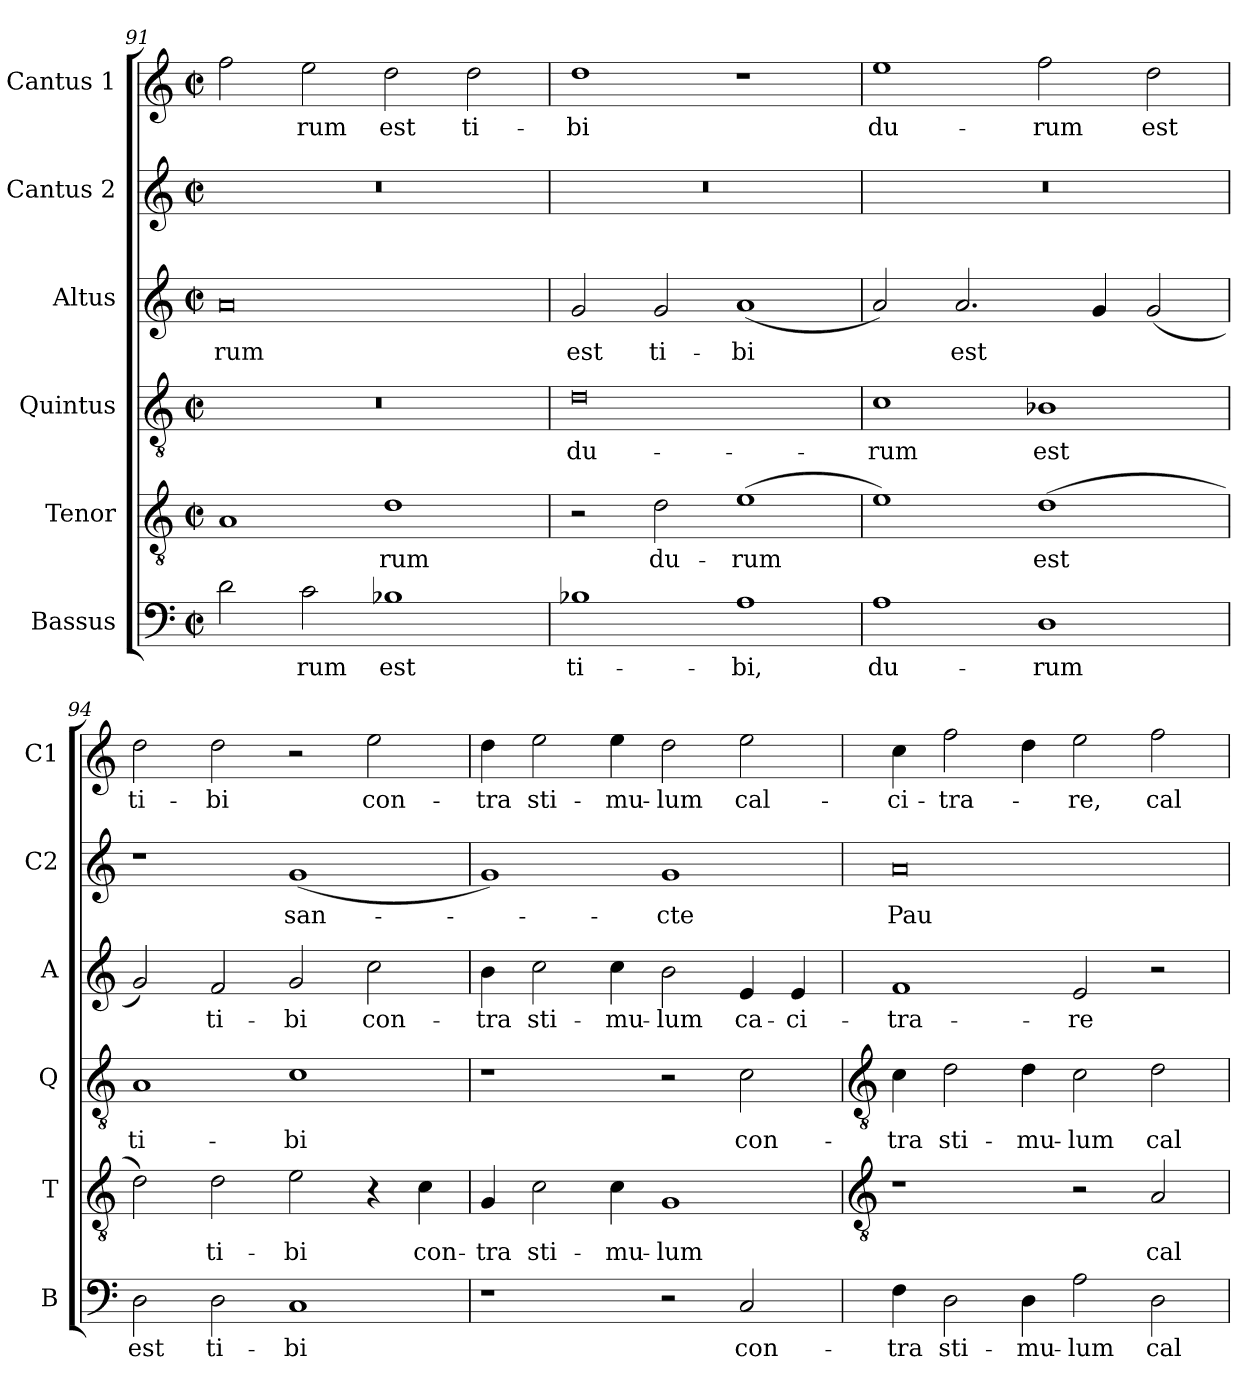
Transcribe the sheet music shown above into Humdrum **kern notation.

**kern	**text	**kern	**text	**kern	**text	**kern	**text	**kern	**text	**kern	**text
*part6	*part6	*part5	*part5	*part4	*part4	*part3	*part3	*part2	*part2	*part1	*part1
*staff6	*staff6	*staff5	*staff5	*staff4	*staff4	*staff3	*staff3	*staff2	*staff2	*staff1	*staff1
*I"Bassus	*	*I"Tenor	*	*I"Quintus	*	*I"Altus	*	*I"Cantus 2	*	*I"Cantus 1	*
*I'B	*	*I'T	*	*I'Q	*	*I'A	*	*I'C2	*	*I'C1	*
*clefF4	*	*clefGv2	*	*clefGv2	*	*clefG2	*	*clefG2	*	*clefG2	*
*k[]	*	*k[]	*	*k[]	*	*k[]	*	*k[]	*	*k[]	*
*C:	*	*C:	*	*C:	*	*C:	*	*C:	*	*C:	*
*M4/2	*	*M4/2	*	*M4/2	*	*M4/2	*	*M4/2	*	*M4/2	*
*met(c|)	*	*met(c|)	*	*met(c|)	*	*met(c|)	*	*met(c|)	*	*met(c|)	*
=91	=91	=91	=91	=91	=91	=91	=91	=91	=91	=91	=91
!	!	!	!	!	!	!	!LO:LY:b	!	!	!	!
2d	.	1A	.	0r	.	0a	-rum	0r	.	2ff	.
!	!LO:LY:b	!	!	!	!	!	!	!	!	!	!LO:LY:b
2c	-rum	.	.	.	.	.	.	.	.	2ee	-rum
!	!LO:LY:b	!	!LO:LY:b	!	!	!	!	!	!	!	!LO:LY:b
1B-X	est	1d	-rum	.	.	.	.	.	.	2dd	est
!	!	!	!	!	!	!	!	!	!	!	!LO:LY:b
.	.	.	.	.	.	.	.	.	.	2dd	ti-
=92	=92	=92	=92	=92	=92	=92	=92	=92	=92	=92	=92
!	!LO:LY:b	!	!	!	!LO:LY:b	!	!LO:LY:b	!	!	!	!LO:LY:b
1B-X	ti-	2r	.	0d	du-	2g	est	0r	.	1dd	-bi
!	!	!	!LO:LY:b	!	!	!	!LO:LY:b	!	!	!	!
.	.	2d	du-	.	.	2g	ti-	.	.	.	.
!	!LO:LY:b	!	!LO:LY:b	!	!	!	!LO:LY:b	!	!	!	!
1A	-bi,	(>1e	-rum	.	.	(<1a	-bi	.	.	1r	.
=93	=93	=93	=93	=93	=93	=93	=93	=93	=93	=93	=93
!	!LO:LY:b	!	!	!	!LO:LY:b	!	!	!	!	!	!LO:LY:b
1A	du-	1e)	.	1c	-rum	2a)	.	0r	.	1ee	du-
!	!	!	!	!	!	!	!LO:LY:b	!	!	!	!
.	.	.	.	.	.	2.a	est	.	.	.	.
!	!LO:LY:b	!	!LO:LY:b	!	!LO:LY:b	!	!	!	!	!	!LO:LY:b
1D	-rum	(>1d	est	1B-X	est	.	.	.	.	2ff	-rum
.	.	.	.	.	.	4g	.	.	.	.	.
!	!	!	!	!	!	!	!	!	!	!	!LO:LY:b
.	.	.	.	.	.	(<2g	.	.	.	2dd	est
=94	=94	=94	=94	=94	=94	=94	=94	=94	=94	=94	=94
!	!LO:LY:b	!	!	!	!LO:LY:b	!	!	!	!	!	!LO:LY:b
2D	est	2d)	.	1A	ti-	2g)	.	1r	.	2dd	ti-
!	!LO:LY:b	!	!LO:LY:b	!	!	!	!LO:LY:b	!	!	!	!LO:LY:b
2D	ti-	2d	ti-	.	.	2f	ti-	.	.	2dd	-bi
!	!LO:LY:b	!	!LO:LY:b	!	!LO:LY:b	!	!LO:LY:b	!	!LO:LY:b	!	!
1C	-bi	2e	-bi	1c	-bi	2g	-bi	(<1g	san-	2r	.
!	!	!	!	!	!	!	!LO:LY:b	!	!	!	!LO:LY:b
.	.	4r	.	.	.	2cc	con-	.	.	2ee	con-
!	!	!	!LO:LY:b	!	!	!	!	!	!	!	!
.	.	4c	con-	.	.	.	.	.	.	.	.
=95	=95	=95	=95	=95	=95	=95	=95	=95	=95	=95	=95
!	!	!	!LO:LY:b	!	!	!	!LO:LY:b	!	!	!	!LO:LY:b
1r	.	4G	-tra	1r	.	4b	-tra	1g)	.	4dd	-tra
!	!	!	!LO:LY:b	!	!	!	!LO:LY:b	!	!	!	!LO:LY:b
.	.	2c	sti-	.	.	2cc	sti-	.	.	2ee	sti-
!	!	!	!LO:LY:b	!	!	!	!LO:LY:b	!	!	!	!LO:LY:b
.	.	4c	-mu-	.	.	4cc	-mu-	.	.	4ee	-mu-
!	!	!	!LO:LY:b	!	!	!	!LO:LY:b	!	!LO:LY:b	!	!LO:LY:b
2r	.	1G	-lum	2r	.	2b	-lum	1g	-cte	2dd	-lum
!	!LO:LY:b	!	!	!	!LO:LY:b	!	!LO:LY:b	!	!	!	!LO:LY:b
2C	con-	.	.	2c	con-	4e	ca-	.	.	2ee	cal-
!	!	!	!	!	!	!	!LO:LY:b	!	!	!	!
.	.	.	.	.	.	4e	-ci-	.	.	.	.
!!LO:LB:g=z
=96	=96	=96	=96	=96	=96	=96	=96	=96	=96	=96	=96
*	*	*clefGv2	*	*clefGv2	*	*	*	*	*	*	*
!	!LO:LY:b	!	!	!	!LO:LY:b	!	!LO:LY:b	!	!LO:LY:b	!	!LO:LY:b
4F	-tra	1r	.	4c	-tra	1f	-tra-	0a	Pau-	4cc	-ci-
!	!LO:LY:b	!	!	!	!LO:LY:b	!	!	!	!	!	!LO:LY:b
2D	sti-	.	.	2d	sti-	.	.	.	.	2ff	-tra-
!	!LO:LY:b	!	!	!	!LO:LY:b	!	!	!	!	!	!
4D	-mu-	.	.	4d	-mu-	.	.	.	.	4dd	.
!	!LO:LY:b	!	!	!	!LO:LY:b	!	!LO:LY:b	!	!	!	!LO:LY:b
2A	-lum	2r	.	2c	-lum	2e	-re	.	.	2ee	-re,
!	!LO:LY:b	!	!LO:LY:b	!	!LO:LY:b	!	!	!	!	!	!LO:LY:b
2D	cal-	2A	cal-	2d	cal-	2r	.	.	.	2ff	cal-
=	=	=	=	=	=	=	=	=	=	=	=
*-	*-	*-	*-	*-	*-	*-	*-	*-	*-	*-	*-
